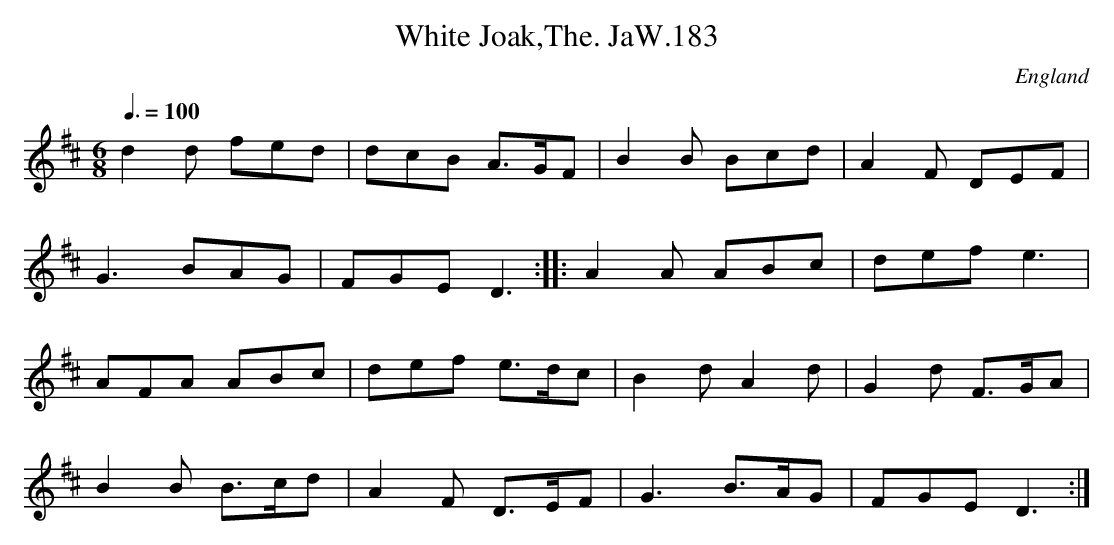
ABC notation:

X:1
T:White Joak,The. JaW.183
L:1/8
M:6/8
O:England
Q:3/8=100
K:D
d2d fed|dcB A>GF|B2B Bcd|A2F DEF|!
G3 BAG|FGE D3::A2A ABc|def e3|!
AFA ABc|def e>dc|B2d A2d|G2d F>GA|!
B2B B>cd|A2F D>EF|G3 B>AG|FGE D3:|
